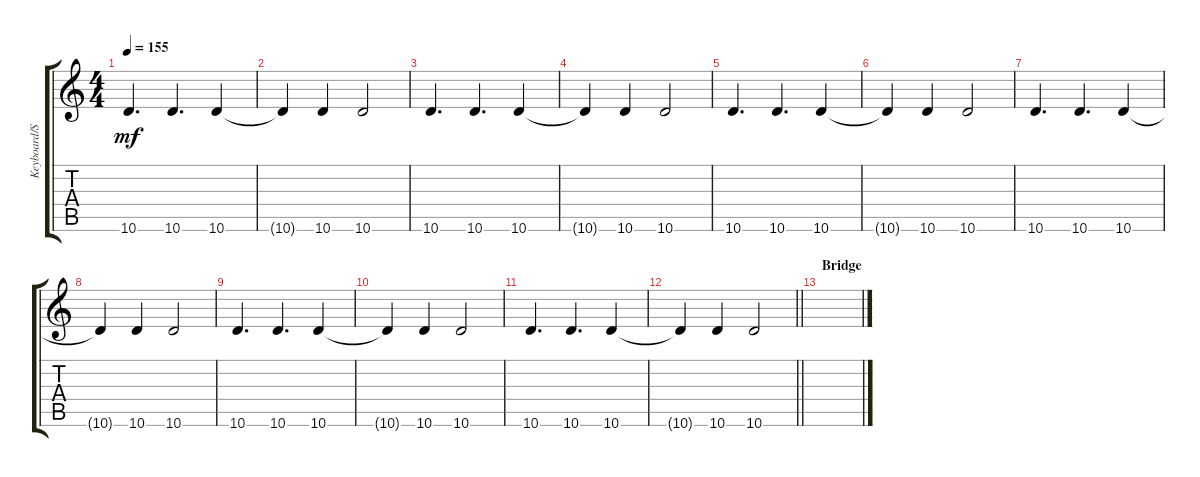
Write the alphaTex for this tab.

\track ("Keyboard/Samples" "Keyboard/S") {instrument electricguitarjazz}
\staff {score tabs}
\tuning (E4 B3 G3 D3 A2 E2) {hide}
\ts (4 4)
\tempo 155
\clef g2
\ks c
10.6.4{d dy mf} 10.6.4{d} 10.6.4 |
10.6{t}.4 10.6.4 10.6.2 |
10.6.4{d} 10.6.4{d} 10.6.4 |
10.6{t}.4 10.6.4 10.6.2 |
10.6.4{d} 10.6.4{d} 10.6.4 |
10.6{t}.4 10.6.4 10.6.2 |
10.6.4{d} 10.6.4{d} 10.6.4 |
10.6{t}.4 10.6.4 10.6.2 |
10.6.4{d} 10.6.4{d} 10.6.4 |
10.6{t}.4 10.6.4 10.6.2 |
10.6.4{d} 10.6.4{d} 10.6.4 |
\barLineRight lightlight
10.6{t}.4 10.6.4 10.6.2 |
\section ("" "Bridge")
